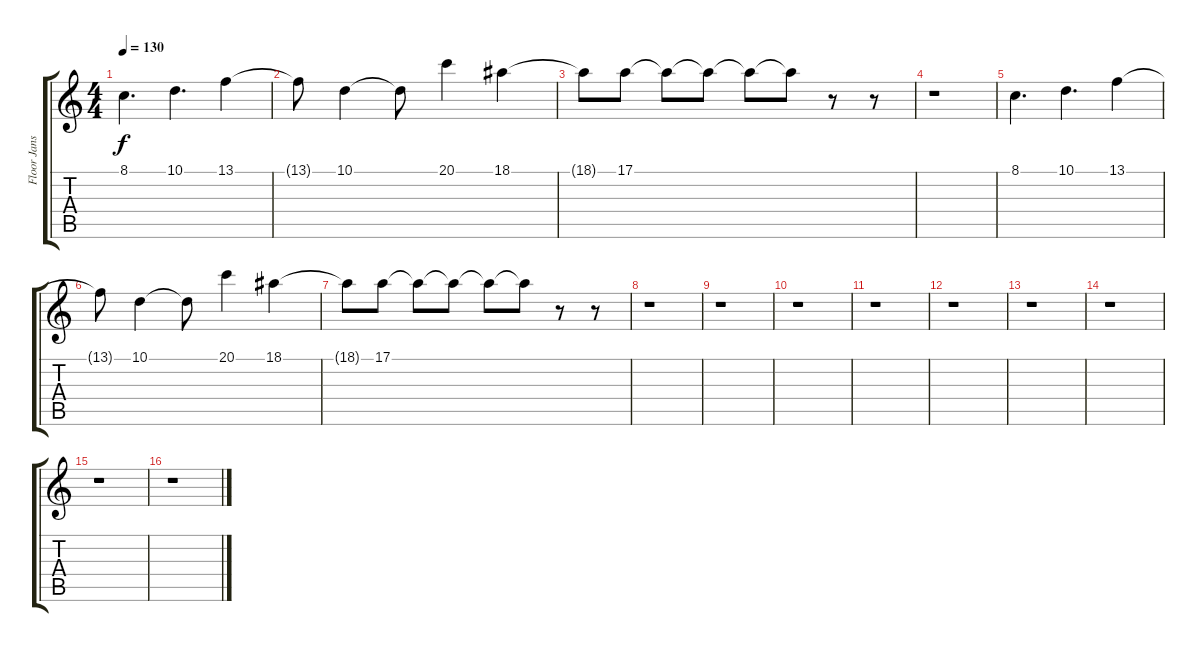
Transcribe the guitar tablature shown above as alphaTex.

\track ("Floor Jansen" "Floor Jans") {instrument choiraahs}
\staff {score tabs}
\tuning (E4 B3 G3 D3 A2 E2) {hide}
\ts (4 4)
\tempo 130
\clef g2
\ks c
8.1.4{d dy f} 10.1.4{d} 13.1.4 |
13.1{t}.8 10.1.4 10.1{t}.8 20.1.4 18.1.4 |
18.1{t}.8 17.1.8 17.1{t}.8 17.1{t}.8 17.1{t}.8 17.1{t}.8 r.8 r.8 |
r.1 |
8.1.4{d} 10.1.4{d} 13.1.4 |
13.1{t}.8 10.1.4 10.1{t}.8 20.1.4 18.1.4 |
18.1{t}.8 17.1.8 17.1{t}.8 17.1{t}.8 17.1{t}.8 17.1{t}.8 r.8 r.8 |
r.1 |
r.1 |
r.1 |
r.1 |
r.1 |
r.1 |
r.1 |
r.1 |
r.1
